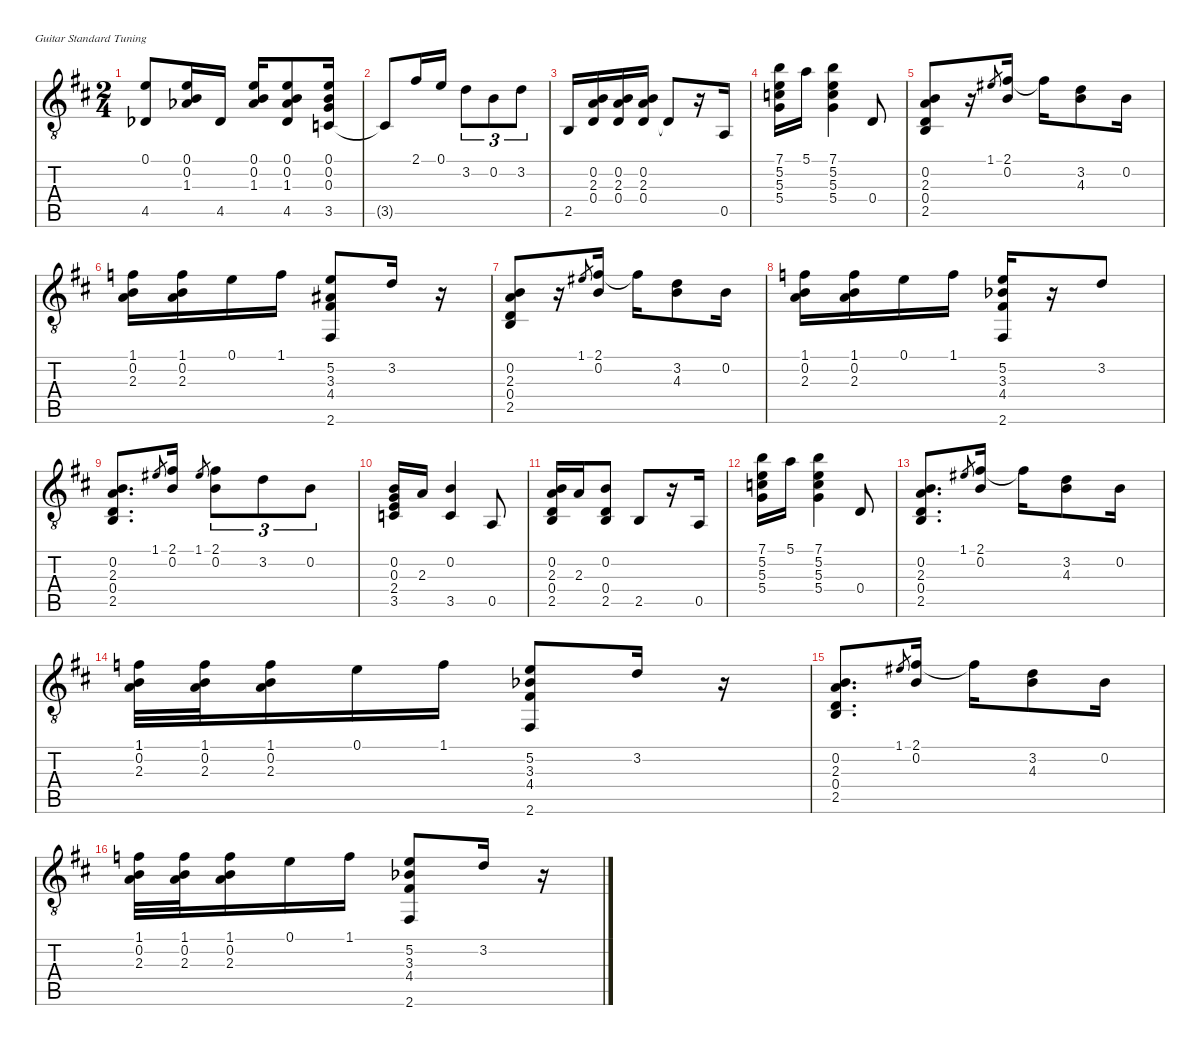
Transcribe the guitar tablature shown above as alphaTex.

\defaultSystemsLayout 4
\hideDynamics
\bracketExtendMode nobrackets
\singleTrackTrackNamePolicy hidden
\multiTrackTrackNamePolicy hidden
\firstSystemTrackNameOrientation horizontal
\otherSystemsTrackNameOrientation horizontal
\extendBarLines
\chordDiagramsInScore
\track ("Classical Guitar" "Classical Guitar") {instrument brightacousticpiano}
\staff {score tabs}
\tuning (E4 B3 G3 D3 A2 E2)
\ts (2 4)
\tempo (120 hide)
\clef g2
\ottava 8vb
\ks d
(4.5{acc b} 0.1{t acc forcenatural}).8{dy mf beam Up} (1.3{acc b} 0.2{acc forcenatural} 0.1{acc forcenatural}).16{beam Up} 4.5{acc b}.16{beam Up} (1.3{acc b} 0.2{acc forcenatural} 0.1{acc forcenatural}).16{beam Up} (4.5{acc b} 1.3{acc b} 0.2{acc forcenatural} 0.1{acc forcenatural}).8{beam Up} (3.5{acc forcenatural} 0.3{acc forcenatural} 0.2{acc forcenatural} 0.1{acc forcenatural}).16{beam Up} |
3.5{t acc forcenatural}.8{beam Up} 2.1{acc #}.16{beam Up} 0.1{acc forcenatural}.16{beam Up} 3.2{acc forcenatural}.8{tu (3 2) beam Down} 0.2{acc forcenatural}.8{tu (3 2) beam Down} 3.2{acc forcenatural}.8{tu (3 2) beam Down} |
2.5{acc forcenatural}.16{beam Up} (0.4{acc forcenatural} 2.3{acc forcenatural} 0.2{acc forcenatural}).16{beam Up} (0.4{acc forcenatural} 2.3{acc forcenatural} 0.2{acc forcenatural}).16{beam Up} (0.4{acc forcenatural} 2.3{acc forcenatural} 0.2{acc forcenatural}).16{beam Up} 0.4{t acc forcenatural}.8{beam Up} r.16{beam Up} 0.5{acc forcenatural}.16{beam Up} |
(5.4{acc forcenatural} 5.3{acc forcenatural} 5.2{acc forcenatural} 7.1{acc forcenatural}).16{beam Down} 5.1{acc forcenatural}.16{beam Down} (5.4{acc forcenatural} 5.3{acc forcenatural} 5.2{acc forcenatural} 7.1{acc forcenatural}).4{beam Down} 0.4{acc forcenatural}.8{beam Up} |
(2.5{acc forcenatural} 0.4{acc forcenatural} 2.3{acc forcenatural} 0.2{acc forcenatural}).8{beam Up} r.16{beam Up} 1.1{acc #}.8{gr beam Up} (0.2{acc forcenatural} 2.1{acc #}).16{beam Up} 2.1{t acc #}.16{beam Down} (4.3{acc forcenatural} 3.2{acc forcenatural}).8{beam Down} 0.2{acc forcenatural}.16{beam Down} |
(2.3{acc forcenatural} 0.2{acc forcenatural} 1.1{acc forcenatural}).16{beam Down} (2.3{acc forcenatural} 0.2{acc forcenatural} 1.1{acc forcenatural}).16{beam Down} 0.1{acc forcenatural}.16{beam Down} 1.1{acc forcenatural}.16{beam Down} (2.6{acc #} 4.4{acc #} 3.3{acc #} 5.2{acc forcenatural}).8{beam Up} 3.2{acc forcenatural}.16{beam Up} r.16{beam Up} |
(2.5{acc forcenatural} 0.4{acc forcenatural} 2.3{acc forcenatural} 0.2{acc forcenatural}).8{beam Up} r.16{beam Up} 1.1{acc #}.8{gr beam Up} (0.2{acc forcenatural} 2.1{acc #}).16{beam Up} 2.1{t acc #}.16{beam Down} (4.3{acc forcenatural} 3.2{acc forcenatural}).8{beam Down} 0.2{acc forcenatural}.16{beam Down} |
(2.3{acc forcenatural} 0.2{acc forcenatural} 1.1{acc forcenatural}).16{beam Down} (2.3{acc forcenatural} 0.2{acc forcenatural} 1.1{acc forcenatural}).16{beam Down} 0.1{acc forcenatural}.16{beam Down} 1.1{acc forcenatural}.16{beam Down} (2.6{acc #} 4.4{acc #} 3.3{acc b} 5.2{acc forcenatural}).16{beam Up} r.16{beam Up} 3.2{acc forcenatural}.8{beam Up} |
(2.5{acc forcenatural} 0.4{acc forcenatural} 2.3{acc forcenatural} 0.2{acc forcenatural}).8{d beam Up} 1.1{acc #}.8{gr beam Up} (0.2{acc forcenatural} 2.1{acc #}).16{beam Up} 1.1{acc #}.8{gr beam Up} (0.2{acc forcenatural} 2.1{acc #}).8{tu (3 2) beam Down} 3.2{acc forcenatural}.8{tu (3 2) beam Down} 0.2{acc forcenatural}.8{tu (3 2) beam Down} |
(3.5{acc forcenatural} 2.4{acc forcenatural} 0.3{acc forcenatural} 0.2{acc forcenatural}).16{beam Up} 2.3{acc forcenatural}.16{beam Up} (3.5{acc forcenatural} 0.2{acc forcenatural}).4{beam Up} 0.5{acc forcenatural}.8{beam Up} |
(2.5{acc forcenatural} 0.4{acc forcenatural} 2.3{acc forcenatural} 0.2{acc forcenatural}).16{beam Up} 2.3{acc forcenatural}.16{beam Up} (2.5{acc forcenatural} 0.4{acc forcenatural} 0.2{acc forcenatural}).8{beam Up} 2.5{acc forcenatural}.8{beam Up} r.16{beam Up} 0.5{acc forcenatural}.16{beam Up} |
(5.4{acc forcenatural} 5.3{acc forcenatural} 5.2{acc forcenatural} 7.1{acc forcenatural}).16{beam Down} 5.1{acc forcenatural}.16{beam Down} (5.4{acc forcenatural} 5.3{acc forcenatural} 5.2{acc forcenatural} 7.1{acc forcenatural}).4{beam Down} 0.4{acc forcenatural}.8{beam Up} |
(2.5{acc forcenatural} 0.4{acc forcenatural} 2.3{acc forcenatural} 0.2{acc forcenatural}).8{d beam Up} 1.1{acc #}.8{gr beam Up} (0.2{acc forcenatural} 2.1{acc #}).16{beam Up} 2.1{t acc #}.16{beam Down} (4.3{acc forcenatural} 3.2{acc forcenatural}).8{beam Down} 0.2{acc forcenatural}.16{beam Down} |
(2.3{acc forcenatural} 0.2{acc forcenatural} 1.1{acc forcenatural}).32{beam Down} (2.3{acc forcenatural} 0.2{acc forcenatural} 1.1{acc forcenatural}).32{beam Down} (2.3{acc forcenatural} 0.2{acc forcenatural} 1.1{acc forcenatural}).16{beam Down} 0.1{acc forcenatural}.16{beam Down} 1.1{acc forcenatural}.16{beam Down} (2.6{acc #} 4.4{acc #} 3.3{acc b} 5.2{acc forcenatural}).8{beam Up} 3.2{acc forcenatural}.16{beam Up} r.16{beam Up} |
(2.5{acc forcenatural} 0.4{acc forcenatural} 2.3{acc forcenatural} 0.2{acc forcenatural}).8{d beam Up} 1.1{acc #}.8{gr beam Up} (0.2{acc forcenatural} 2.1{acc #}).16{beam Up} 2.1{t acc #}.16{beam Down} (4.3{acc forcenatural} 3.2{acc forcenatural}).8{beam Down} 0.2{acc forcenatural}.16{beam Down} |
(2.3{acc forcenatural} 0.2{acc forcenatural} 1.1{acc forcenatural}).32{beam Down} (2.3{acc forcenatural} 0.2{acc forcenatural} 1.1{acc forcenatural}).32{beam Down} (2.3{acc forcenatural} 0.2{acc forcenatural} 1.1{acc forcenatural}).16{beam Down} 0.1{acc forcenatural}.16{beam Down} 1.1{acc forcenatural}.16{beam Down} (2.6{acc #} 4.4{acc #} 3.3{acc b} 5.2{acc forcenatural}).8{beam Up} 3.2{acc forcenatural}.16{beam Up} r.16{beam Up}
